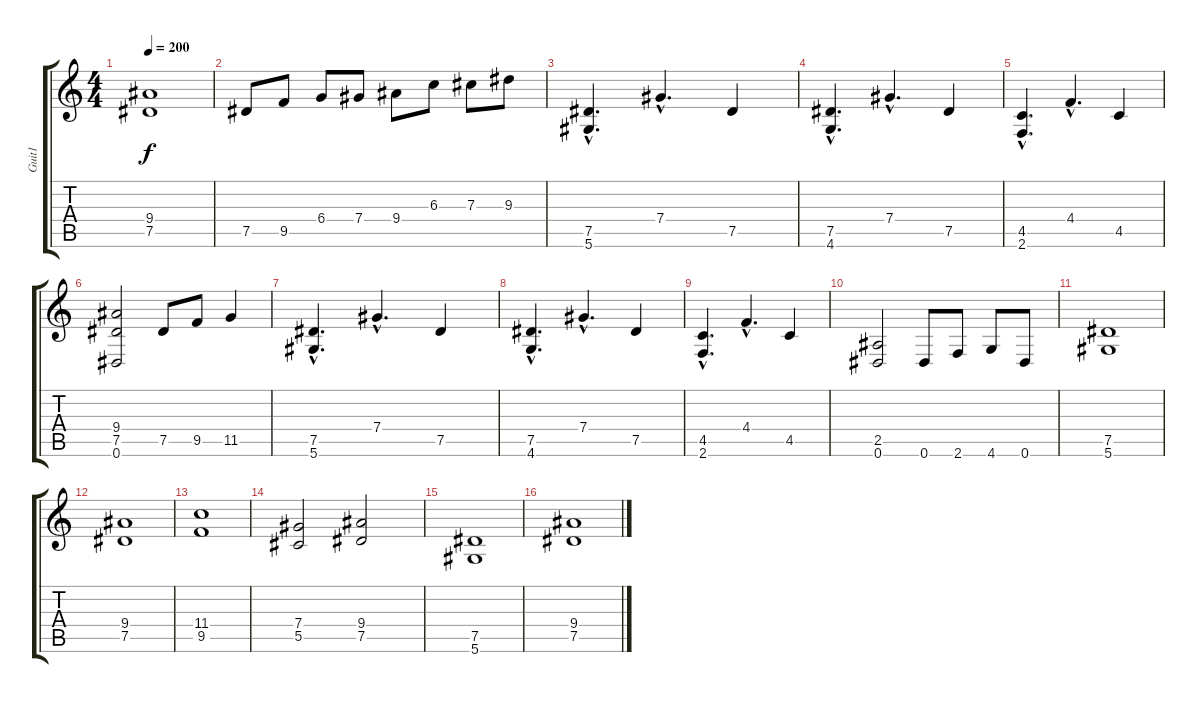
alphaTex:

\track ("Guit1" "Guit1") {instrument distortionguitar}
\staff {score tabs}
\tuning (Eb4 Bb3 Gb3 Db3 Ab2 Eb2) {hide}
\ts (4 4)
\tempo 200
\clef g2
\ks c
(9.4 7.5).1{dy f} |
7.5.8 9.5.8 6.4.8 7.4.8 9.4.8 6.3.8 7.3.8 9.3.8 |
(7.5{hac} 5.6{hac}).4{d} 7.4{hac}.4{d} 7.5.4 |
(7.5{hac} 4.6{hac}).4{d} 7.4{hac}.4{d} 7.5.4 |
(4.5{hac} 2.6{hac}).4{d} 4.4{hac}.4{d} 4.5.4 |
(9.4 7.5 0.6).2 7.5.8 9.5.8 11.5.4 |
(7.5{hac} 5.6{hac}).4{d} 7.4{hac}.4{d} 7.5.4 |
(7.5{hac} 4.6{hac}).4{d} 7.4{hac}.4{d} 7.5.4 |
(4.5{hac} 2.6{hac}).4{d} 4.4{hac}.4{d} 4.5.4 |
(2.5 0.6).2 0.6.8 2.6.8 4.6.8 0.6.8 |
(7.5 5.6).1 |
(9.4 7.5).1 |
(11.4 9.5).1 |
(7.4 5.5).2 (9.4 7.5).2 |
(7.5 5.6).1 |
(9.4 7.5).1
